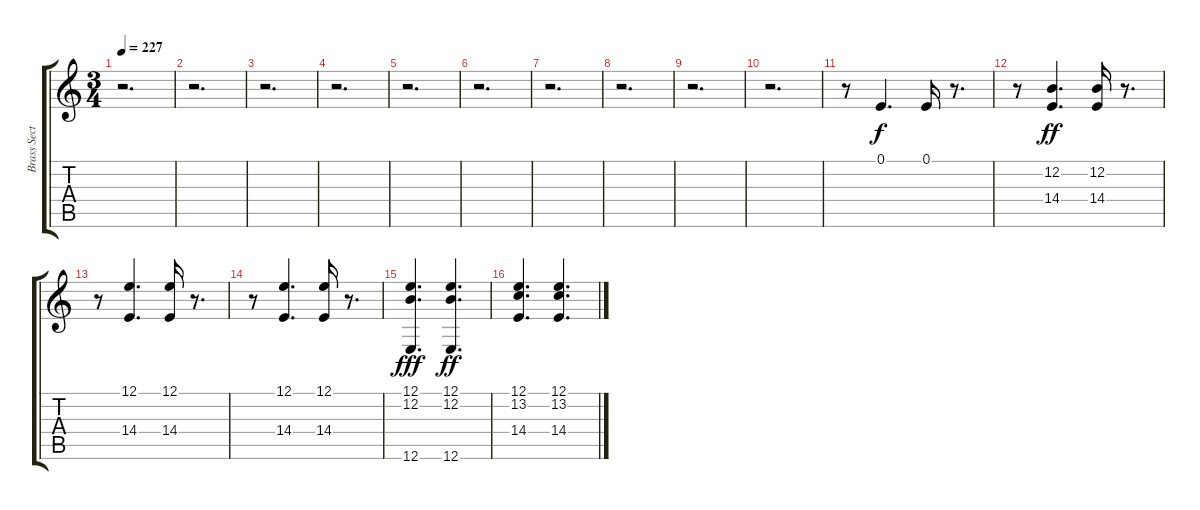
\track ("Brass Section" "Brass Sect") {instrument brasssection}
\staff {score tabs}
\tuning (E4 B3 G3 D3 A2 E2) {hide}
\ts (3 4)
\tempo 227
\clef g2
\ks c
r.2{d dy f} |
r.2{d} |
r.2{d} |
r.2{d} |
r.2{d} |
r.2{d} |
r.2{d} |
r.2{d} |
r.2{d} |
r.2{d} |
r.8 0.1.4{d} 0.1.16 r.8{d} |
r.8 (12.2 14.4).4{d dy ff} (12.2 14.4).16 r.8{d} |
r.8 (12.1 14.4).4{d} (12.1 14.4).16 r.8{d} |
r.8 (12.1 14.4).4{d} (12.1 14.4).16 r.8{d} |
(12.1 12.2 12.6).4{d dy fff} (12.1 12.2 12.6).4{d dy ff} |
(12.1 13.2 14.4).4{d} (12.1 13.2 14.4).4{d}
